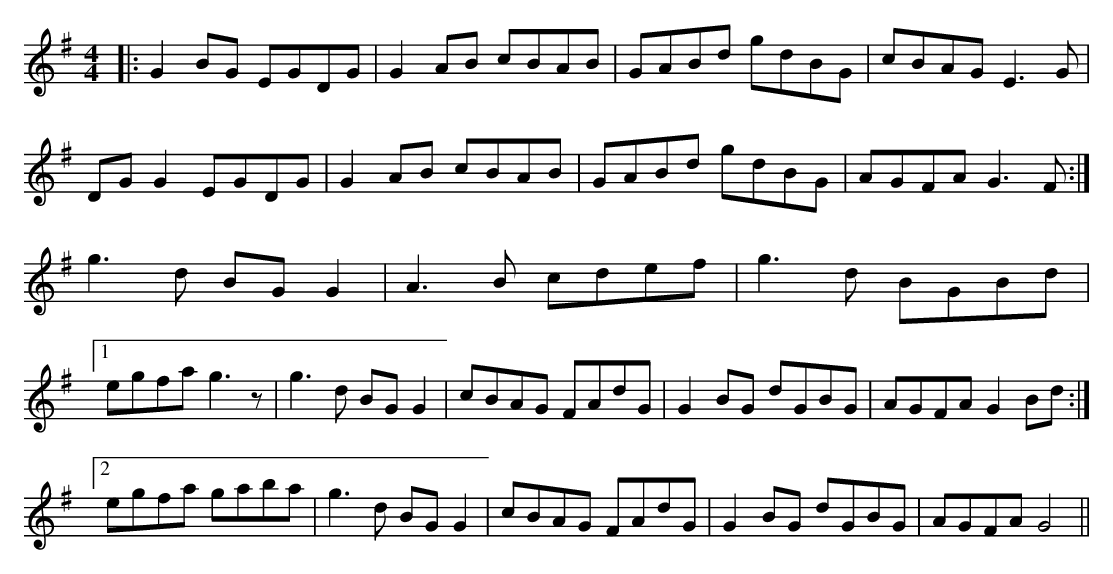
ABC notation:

X:1
M:4/4
K:G
|:G2BG EGDG|G2AB cBAB|GABd gdBG|cBAG E3G|
DGG2 EGDG|G2AB cBAB|GABd gdBG|AGFA G3F:|
g3d BGG2|A3B cdef|g3d BGBd|
[1 egfa g3z|g3d BGG2|cBAG FAdG|G2BG dGBG|AGFA G2Bd:|
[2 egfa gaba|g3d BGG2|cBAG FAdG|G2BG dGBG|AGFA G4||
